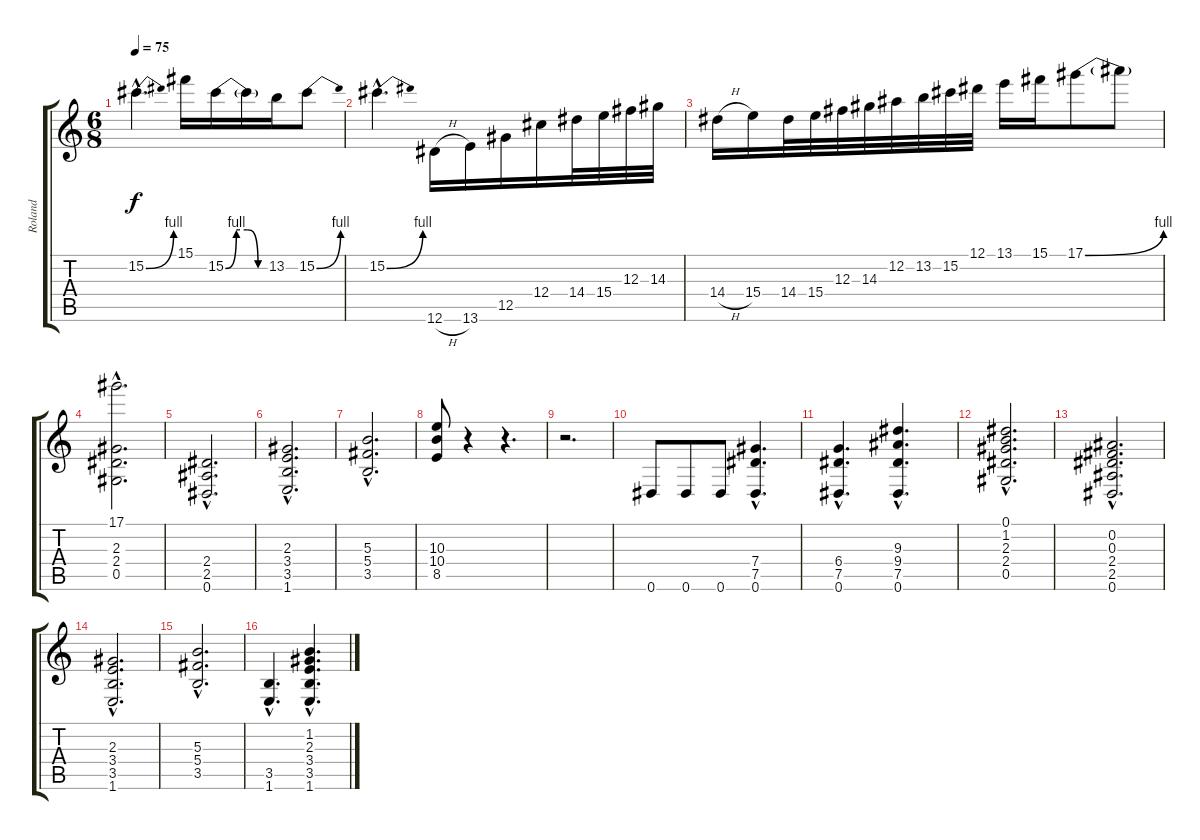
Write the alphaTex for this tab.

\track ("Roland" "Roland") {instrument overdrivenguitar}
\staff {score tabs}
\tuning (Eb4 Bb3 Gb3 Db3 Ab2 Eb2) {hide}
\ts (6 8)
\tempo 75
\clef g2
\ks c
15.2{be (bend 0 0 60 4) hac}.4{d dy f} 15.1.16 15.2{be (custom 0 0 15 4 30 4 45 0 60 0)}.16 15.2{t}.16 13.2.16 15.2{be (bend 0 0 60 4)}.8 |
15.2{be (bend 0 0 60 4) hac}.4{d} 12.6{h}.16 13.6.16 12.5.16 12.4.16 14.4.32 15.4.32 12.3.32 14.3.32 |
14.4{h}.16 15.4.16 14.4.32 15.4.32 12.3.32 14.3.32 12.2.32 13.2.32 15.2.32 12.1.32 13.1.16 15.1.16 17.1{be (bend 0 0 60 4)}.8 17.1{t}.8 |
(17.1{hac} 2.3{hac} 2.4{hac} 0.5{hac}).2{d volume 11} |
(2.4{hac} 2.5{hac} 0.6{hac}).2{d} |
(2.3{hac} 3.4{hac} 3.5{hac} 1.6{hac}).2{d} |
(5.3{hac} 5.4{hac} 3.5{hac}).2{d} |
(10.3 10.4 8.5).8 r.4 r.4{d} |
r.2{d} |
0.6.8 0.6.8 0.6.8 (7.4{hac} 7.5{hac} 0.6{hac}).4{d} |
(6.4{hac} 7.5{hac} 0.6{hac}).4{d} (9.3{hac} 9.4{hac} 7.5{hac} 0.6{hac}).4{d} |
(0.1{hac} 1.2{hac} 2.3{hac} 2.4{hac} 0.5{hac}).2{d} |
(0.2{hac} 0.3{hac} 2.4{hac} 2.5{hac} 0.6{hac}).2{d} |
(2.3{hac} 3.4{hac} 3.5{hac} 1.6{hac}).2{d} |
(5.3{hac} 5.4{hac} 3.5{hac}).2{d} |
(3.5{hac} 1.6{hac}).4{d} (1.2{hac} 2.3{hac} 3.4{hac} 3.5{hac} 1.6{hac}).4{d}
